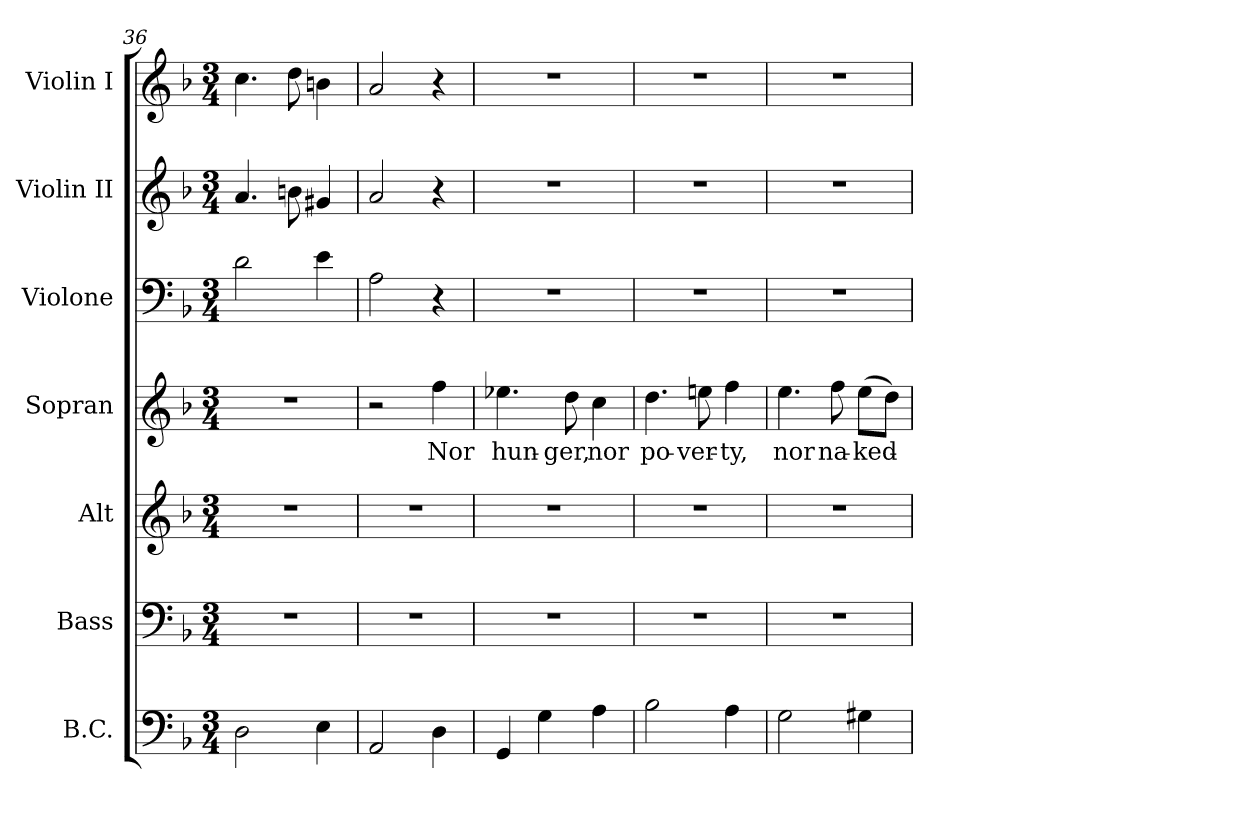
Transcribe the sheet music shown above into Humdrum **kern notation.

**kern	**kern	**kern	**kern	**text	**kern	**kern	**kern
*part7	*part6	*part5	*part4	*part4	*part3	*part2	*part1
*staff7	*staff6	*staff5	*staff4	*staff4	*staff3	*staff2	*staff1
*I"B.C.	*I"Bass	*I"Alt	*I"Sopran	*	*I"Violone	*I"Violin II	*I"Violin I
*	*I'B.	*I'A.	*I'S.	*	*	*I'Vln. II	*I'Vln. I
*clefF4	*clefF4	*clefG2	*clefG2	*	*clefF4	*clefG2	*clefG2
*k[b-]	*k[b-]	*k[b-]	*k[b-]	*	*k[b-]	*k[b-]	*k[b-]
*F:	*F:	*F:	*F:	*	*F:	*F:	*F:
*M3/4	*M3/4	*M3/4	*M3/4	*	*M3/4	*M3/4	*M3/4
=36	=36	=36	=36	=36	=36	=36	=36
!	!LO:N:vis=1	!LO:N:vis=1	!LO:N:vis=1	!	!	!	!
2Di\	2.r	2.r	2.r	.	2di\	4.ai/	4.cci\
.	.	.	.	.	.	8bni\	8ddi\
4Ei\	.	.	.	.	4ei\	4g#Xi/	4bni\
=37	=37	=37	=37	=37	=37	=37	=37
!	!LO:N:vis=1	!LO:N:vis=1	!	!	!	!	!
2AAi/	2.r	2.r	2r	.	2Ai\	2ai/	2ai/
!	!	!	!	!LO:LY:b:color=#000000	!	!	!
4Di\	.	.	4ffi\	Nor	4r	4r	4r
=38	=38	=38	=38	=38	=38	=38	=38
!	!LO:N:vis=1	!LO:N:vis=1	!	!	!	!	!
!	!	!	!	!LO:LY:b:color=#000000	!LO:N:vis=1	!LO:N:vis=1	!LO:N:vis=1
4GGi/	2.r	2.r	4.ee-Xi\	hun-	2.r	2.r	2.r
4Gi\	.	.	.	.	.	.	.
!	!	!	!	!LO:LY:b:color=#000000	!	!	!
.	.	.	8ddi\	-ger,	.	.	.
!	!	!	!	!LO:LY:b:color=#000000	!	!	!
4Ai\	.	.	4cci\	nor	.	.	.
=39	=39	=39	=39	=39	=39	=39	=39
!	!LO:N:vis=1	!LO:N:vis=1	!	!	!	!	!
!	!	!	!	!LO:LY:b:color=#000000	!LO:N:vis=1	!LO:N:vis=1	!LO:N:vis=1
2B-i\	2.r	2.r	4.ddi\	po-	2.r	2.r	2.r
!	!	!	!	!LO:LY:b:color=#000000	!	!	!
.	.	.	8eeni\	-ver-	.	.	.
!	!	!	!	!LO:LY:b:color=#000000	!	!	!
4Ai\	.	.	4ffi\	-ty,	.	.	.
=40	=40	=40	=40	=40	=40	=40	=40
!	!LO:N:vis=1	!LO:N:vis=1	!	!	!	!	!
!	!	!	!	!LO:LY:b:color=#000000	!LO:N:vis=1	!LO:N:vis=1	!LO:N:vis=1
2Gi\	2.r	2.r	4.eei\	nor	2.r	2.r	2.r
!	!	!	!	!LO:LY:b:color=#000000	!	!	!
.	.	.	8ffi\	na-	.	.	.
!	!	!	!	!LO:LY:b:color=#000000	!	!	!
4G#Xi\	.	.	(8eei\L	-ked-	.	.	.
.	.	.	8ddi\J)	.	.	.	.
=	=	=	=	=	=	=	=
*-	*-	*-	*-	*-	*-	*-	*-
